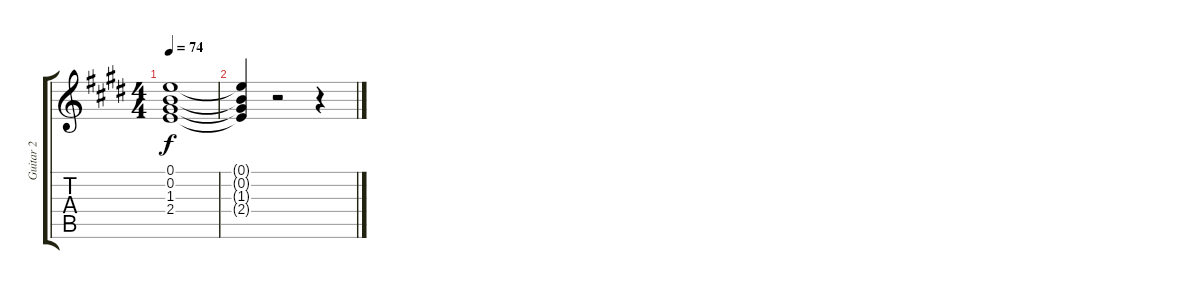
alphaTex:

\track ("Guitar 2" "Guitar 2") {instrument electricguitarclean}
\staff {score tabs}
\tuning (E4 B3 G3 D3 A2 E2) {hide}
\ts (4 4)
\tempo 74
\clef g2
\ks e
(0.1{t} 0.2{t} 1.3{t} 2.4{t}).1{dy f} |
(0.1{t} 0.2{t} 1.3{t} 2.4{t}).4 r.2 r.4
